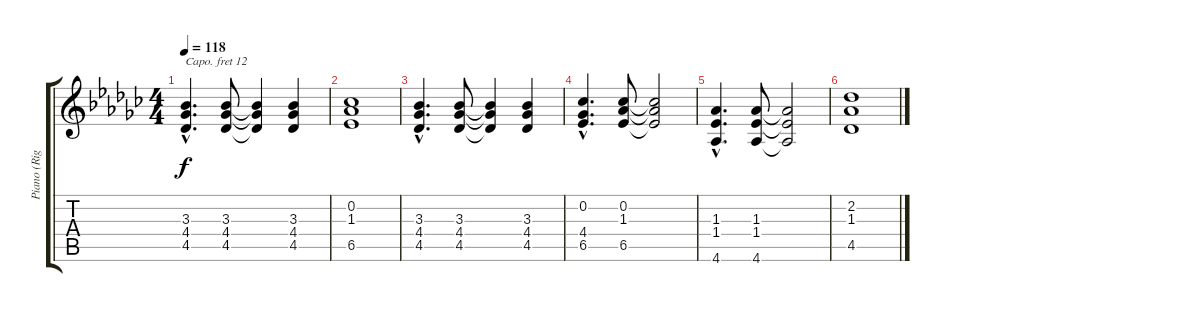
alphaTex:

\track ("Piano (Right Hand)" "Piano (Rig") {instrument acousticgrandpiano}
\staff {score tabs}
\capo 12
\tuning (E4 B3 G3 D3 A2 E2) {hide}
\ts (4 4)
\tempo 118
\clef g2
\ks ebminor
(3.3{hac} 4.4{hac} 4.5{hac}).4{d dy f} (3.3 4.4 4.5).8 (3.3{t} 4.4{t} 4.5{t}).4 (3.3 4.4 4.5).4 |
(0.2 1.3 6.5).1 |
(3.3{hac} 4.4{hac} 4.5{hac}).4{d} (3.3 4.4 4.5).8 (3.3{t} 4.4{t} 4.5{t}).4 (3.3 4.4 4.5).4 |
(0.2{hac} 4.4{hac} 6.5{hac}).4{d} (0.2 1.3 6.5).8 (0.2{t} 1.3{t} 6.5{t}).2 |
(1.3{hac} 1.4{hac} 4.6{hac}).4{d} (1.3 1.4 4.6).8 (1.3{t} 1.4{t} 4.6{t}).2 |
(2.2 1.3 4.5).1
